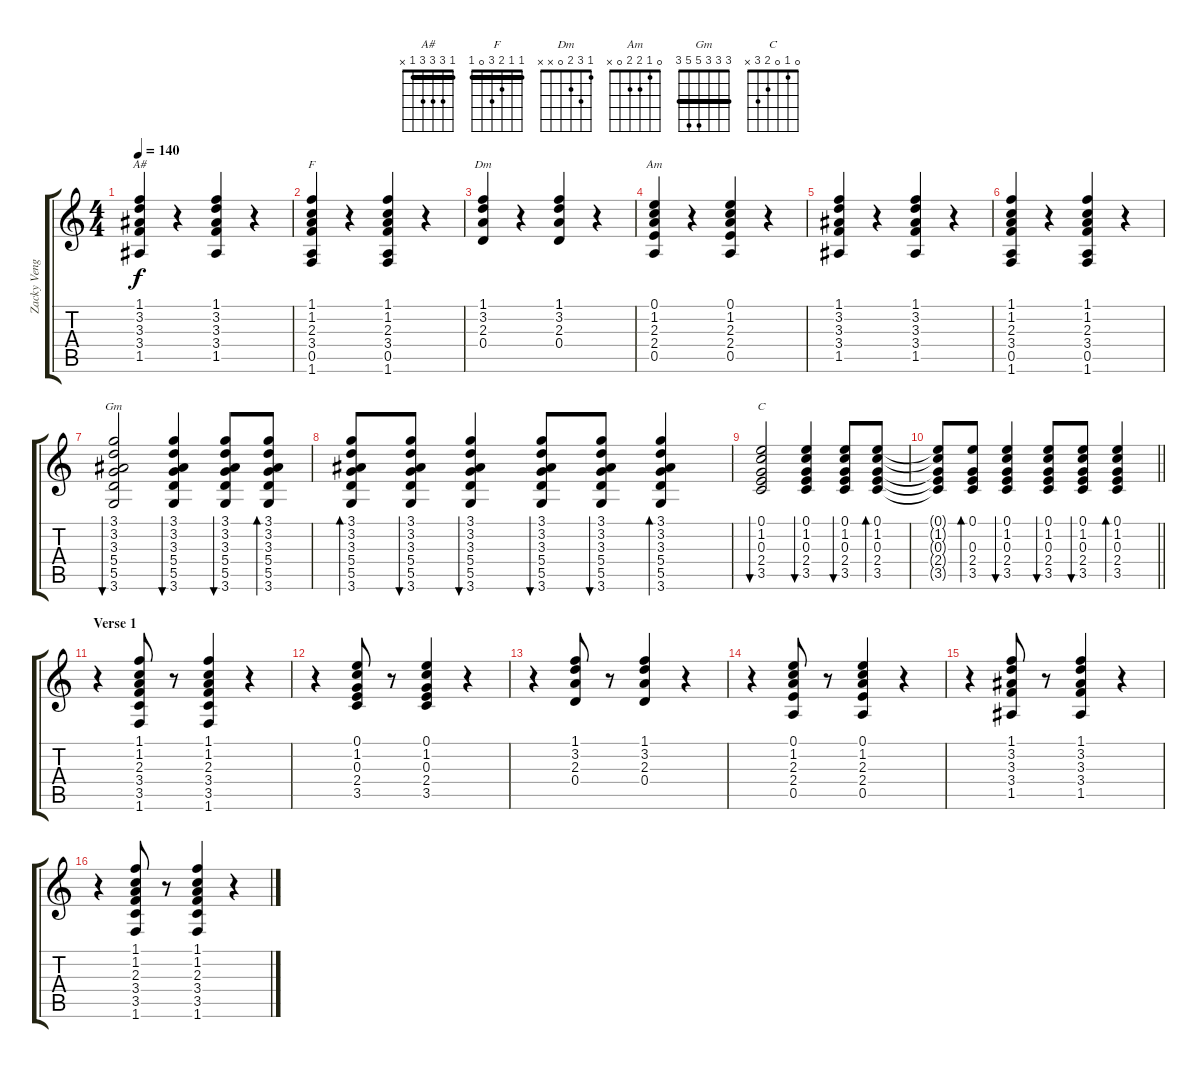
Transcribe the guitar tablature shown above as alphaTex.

\track ("Zacky Vengeance (acoustic rythm)" "Zacky Veng") {instrument electricguitarclean}
\staff {score tabs}
\tuning (E4 B3 G3 D3 A2 E2) {hide}
\chord ("A#" 1 3 3 3 1 x) {barre 1}
\chord ("F" 1 1 2 3 0 1) {barre 1}
\chord ("Dm" 1 3 2 0 x x)
\chord ("Am" 0 1 2 2 0 x)
\chord ("Gm" 3 3 3 5 5 3) {barre 3}
\chord ("C" 0 1 0 2 3 x)
\ts (4 4)
\tempo 140
\clef g2
\ks c
(1.1 3.2 3.3 3.4 1.5).4{ch "A#" dy f} r.4 (1.1 3.2 3.3 3.4 1.5).4 r.4 |
(1.1 1.2 2.3 3.4 0.5 1.6).4{ch "F"} r.4 (1.1 1.2 2.3 3.4 0.5 1.6).4 r.4 |
(1.1 3.2 2.3 0.4).4{ch "Dm"} r.4 (1.1 3.2 2.3 0.4).4 r.4 |
(0.1 1.2 2.3 2.4 0.5).4{ch "Am"} r.4 (0.1 1.2 2.3 2.4 0.5).4 r.4 |
(1.1 3.2 3.3 3.4 1.5).4 r.4 (1.1 3.2 3.3 3.4 1.5).4 r.4 |
(1.1 1.2 2.3 3.4 0.5 1.6).4 r.4 (1.1 1.2 2.3 3.4 0.5 1.6).4 r.4 |
(3.1 3.2 3.3 5.4 5.5 3.6).2{bu 60 ch "Gm"} (3.1 3.2 3.3 5.4 5.5 3.6).4{bu 60} (3.1 3.2 3.3 5.4 5.5 3.6).8{bu 60} (3.1 3.2 3.3 5.4 5.5 3.6).8{bd 60} |
(3.1 3.2 3.3 5.4 5.5 3.6).8{bd 60} (3.1 3.2 3.3 5.4 5.5 3.6).8{bu 60} (3.1 3.2 3.3 5.4 5.5 3.6).4{bu 60} (3.1 3.2 3.3 5.4 5.5 3.6).8{bu 60} (3.1 3.2 3.3 5.4 5.5 3.6).8{bu 60} (3.1 3.2 3.3 5.4 5.5 3.6).4{bd 60} |
(0.1 1.2 0.3 2.4 3.5).2{bu 60 ch "C"} (0.1 1.2 0.3 2.4 3.5).4{bu 60} (0.1 1.2 0.3 2.4 3.5).8{bu 60} (0.1 1.2 0.3 2.4 3.5).8{bd 60} |
\barLineRight lightlight
(0.1{t} 1.2{t} 0.3{t} 2.4{t} 3.5{t}).8 (0.1 0.3 2.4 3.5).8{bd 60} (0.1 1.2 0.3 2.4 3.5).4{bu 60} (0.1 1.2 0.3 2.4 3.5).8{bu 60} (0.1 1.2 0.3 2.4 3.5).8{bu 60} (0.1 1.2 0.3 2.4 3.5).4{bd 60} |
\section ("" "Verse 1")
r.4 (1.1 1.2 2.3 3.4 3.5 1.6).8 r.8 (1.1 1.2 2.3 3.4 3.5 1.6).4 r.4 |
r.4 (0.1 1.2 0.3 2.4 3.5).8 r.8 (0.1 1.2 0.3 2.4 3.5).4 r.4 |
r.4 (1.1 3.2 2.3 0.4).8 r.8 (1.1 3.2 2.3 0.4).4 r.4 |
r.4 (0.1 1.2 2.3 2.4 0.5).8 r.8 (0.1 1.2 2.3 2.4 0.5).4 r.4 |
r.4 (1.1 3.2 3.3 3.4 1.5).8 r.8 (1.1 3.2 3.3 3.4 1.5).4 r.4 |
r.4 (1.1 1.2 2.3 3.4 3.5 1.6).8 r.8 (1.1 1.2 2.3 3.4 3.5 1.6).4 r.4
